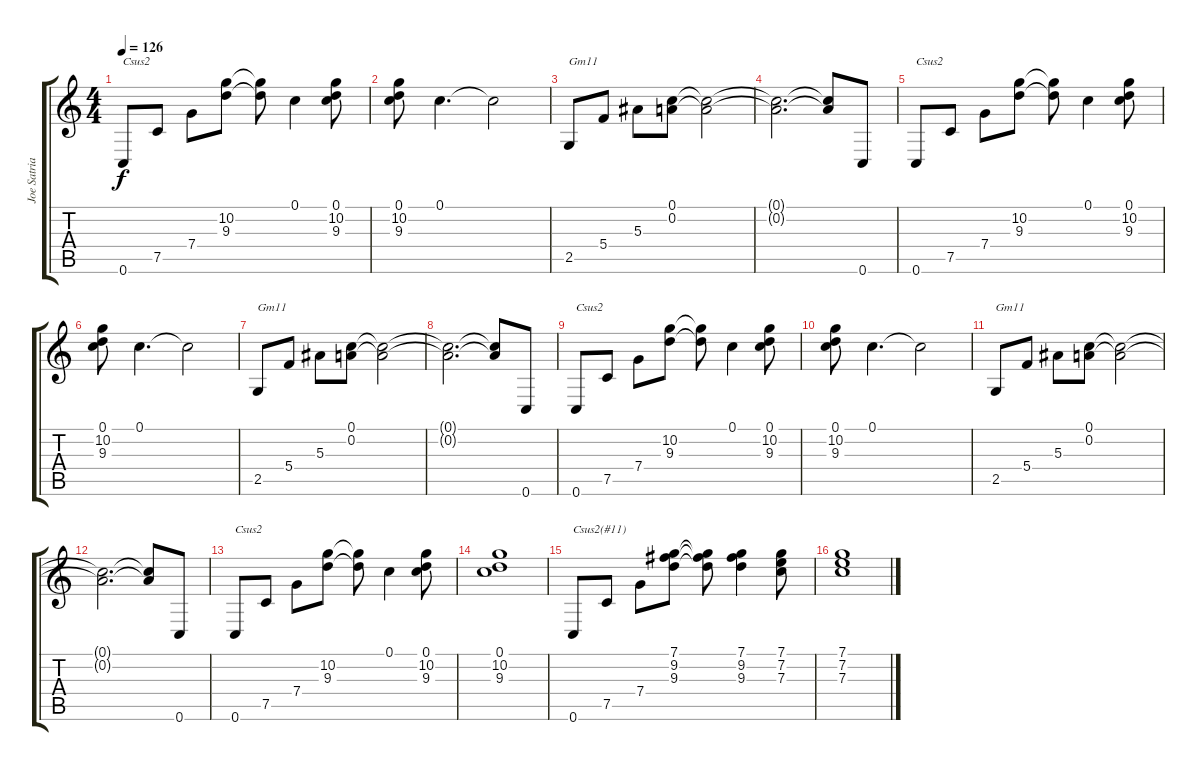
\track ("Joe Satriani rythmique" "Joe Satria") {instrument acousticguitarnylon}
\staff {score tabs}
\tuning (C4 A3 F3 C3 F2 C2) {hide}
\ts (4 4)
\tempo 126
\clef g2
\ks c
0.6.8{txt "Csus2" dy f} 7.5.8 7.4.8 (10.2 9.3).8 (10.2{t} 9.3{t}).8 0.1.4 (0.1 10.2 9.3).8 |
(0.1 10.2 9.3).8 0.1.4{d} 0.1{t}.2 |
2.5.8{txt "Gm11"} 5.4.8 5.3.8 (0.1 0.2).8 (0.1{t} 0.2{t}).2 |
(0.1{t} 0.2{t}).2{d} (0.1{t} 0.2{t}).8 0.6.8 |
0.6.8{txt "Csus2"} 7.5.8 7.4.8 (10.2 9.3).8 (10.2{t} 9.3{t}).8 0.1.4 (0.1 10.2 9.3).8 |
(0.1 10.2 9.3).8 0.1.4{d} 0.1{t}.2 |
2.5.8{txt "Gm11"} 5.4.8 5.3.8 (0.1 0.2).8 (0.1{t} 0.2{t}).2 |
(0.1{t} 0.2{t}).2{d} (0.1{t} 0.2{t}).8 0.6.8 |
0.6.8{txt "Csus2"} 7.5.8 7.4.8 (10.2 9.3).8 (10.2{t} 9.3{t}).8 0.1.4 (0.1 10.2 9.3).8 |
(0.1 10.2 9.3).8 0.1.4{d} 0.1{t}.2 |
2.5.8{txt "Gm11"} 5.4.8 5.3.8 (0.1 0.2).8 (0.1{t} 0.2{t}).2 |
(0.1{t} 0.2{t}).2{d} (0.1{t} 0.2{t}).8 0.6.8 |
0.6.8{txt "Csus2"} 7.5.8 7.4.8 (10.2 9.3).8 (10.2{t} 9.3{t}).8 0.1.4 (0.1 10.2 9.3).8 |
(0.1 10.2 9.3).1 |
0.6.8{txt "Csus2(#11)"} 7.5.8 7.4.8 (7.1 9.2 9.3).8 (7.1{t} 9.2{t} 9.3{t}).8 (7.1 9.2 9.3).4 (7.1 7.2 7.3).8 |
(7.1 7.2 7.3).1
